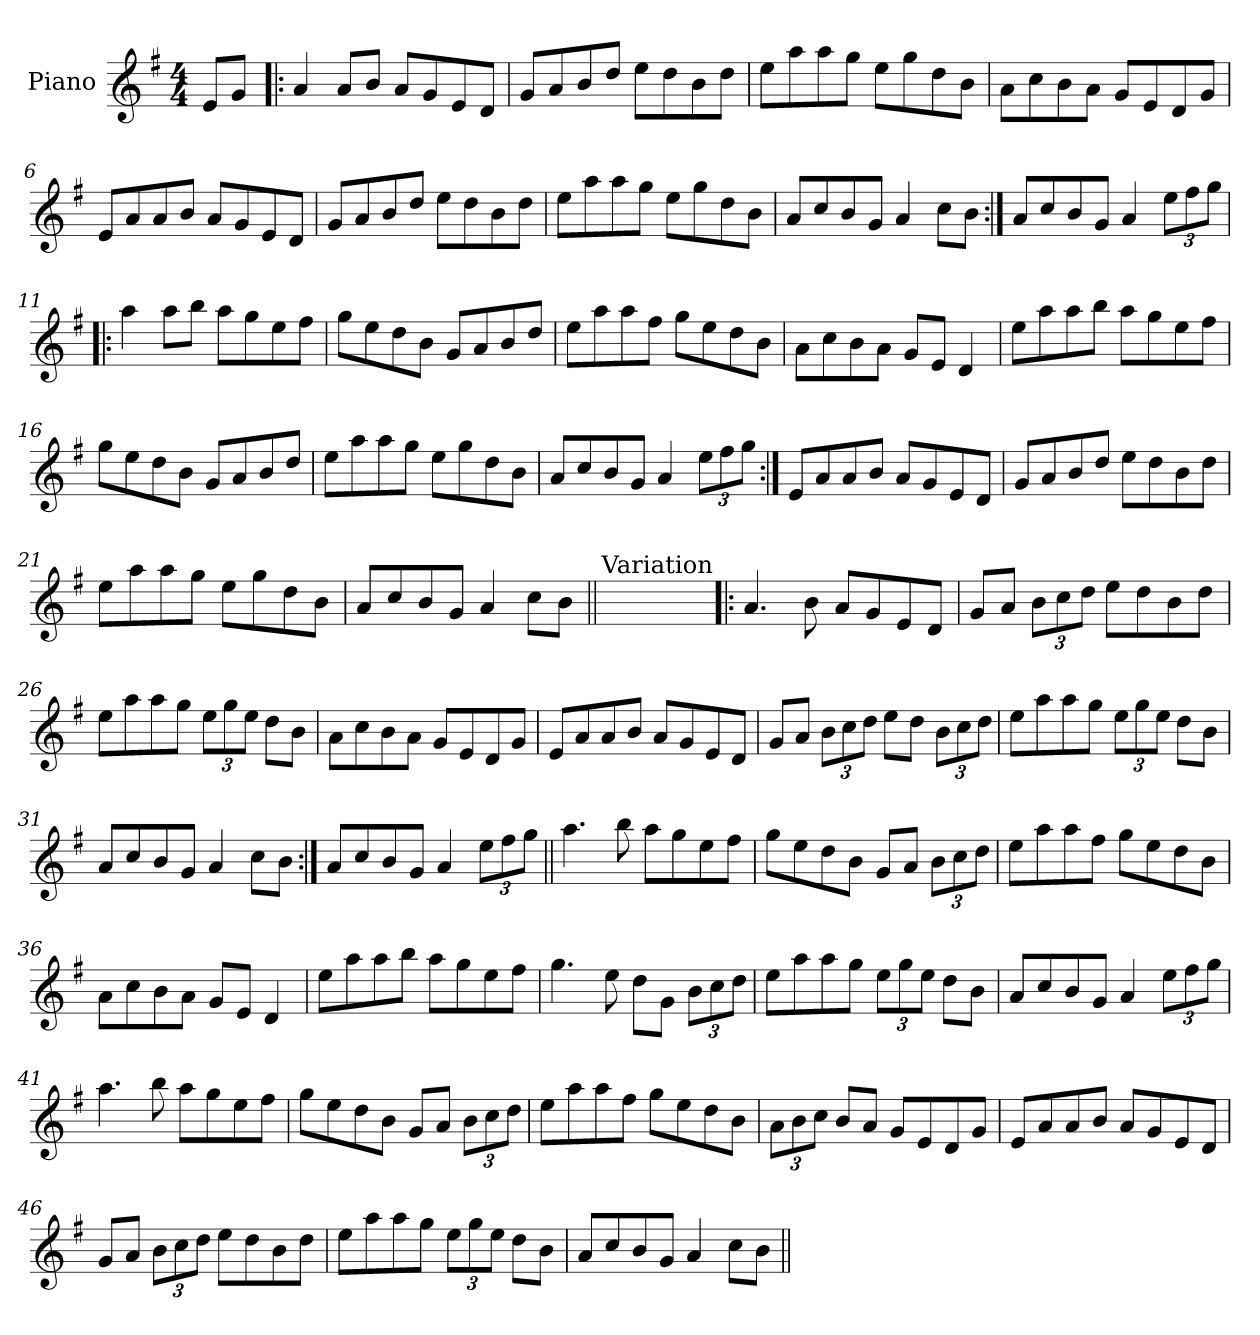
**kern
*part1
*staff1
*I"Piano
*I'Pno
*clefG2
*k[f#]
*A:dor
*M4/4
=1
8e/L
8g/J
=2!|:
4a/
8a/L
8b/J
8a/L
8g/
8e/
8d/J
=3
8g/L
8a/
8b/
8dd/J
8ee\L
8dd\
8b\
8dd\J
=4
8ee\L
8aa\
8aa\
8gg\J
8ee\L
8gg\
8dd\
8b\J
=5
8a\L
8cc\
8b\
8a\J
8g/L
8e/
8d/
8g/J
=6
8e/L
8a/
8a/
8b/J
8a/L
8g/
8e/
8d/J
=7
8g/L
8a/
8b/
8dd/J
8ee\L
8dd\
8b\
8dd\J
=8
8ee\L
8aa\
8aa\
8gg\J
8ee\L
8gg\
8dd\
8b\J
=9
8a/L
8cc/
8b/
8g/J
4a/
8cc\L
8b\J
=10:|!
8a/L
8cc/
8b/
8g/J
4a/
12ee\L
12ff#\
12gg\J
=11!|:
4aa\
8aa\L
8bb\J
8aa\L
8gg\
8ee\
8ff#\J
=12
8gg\L
8ee\
8dd\
8b\J
8g/L
8a/
8b/
8dd/J
=13
8ee\L
8aa\
8aa\
8ff#\J
8gg\L
8ee\
8dd\
8b\J
=14
8a\L
8cc\
8b\
8a\J
8g/L
8e/J
4d/
=15
8ee\L
8aa\
8aa\
8bb\J
8aa\L
8gg\
8ee\
8ff#\J
=16
8gg\L
8ee\
8dd\
8b\J
8g/L
8a/
8b/
8dd/J
=17
8ee\L
8aa\
8aa\
8gg\J
8ee\L
8gg\
8dd\
8b\J
=18
8a/L
8cc/
8b/
8g/J
4a/
12ee\L
12ff#\
12gg\J
=19:|!
8e/L
8a/
8a/
8b/J
8a/L
8g/
8e/
8d/J
=20
8g/L
8a/
8b/
8dd/J
8ee\L
8dd\
8b\
8dd\J
=21
8ee\L
8aa\
8aa\
8gg\J
8ee\L
8gg\
8dd\
8b\J
=22
8a/L
8cc/
8b/
8g/J
4a/
8cc\L
8b\J
=23||
!LO:TX:a:t=Variation
1ryy
=24!|:
4.a/
8b\
8a/L
8g/
8e/
8d/J
=25
8g/L
8a/J
12b\L
12cc\
12dd\J
8ee\L
8dd\
8b\
8dd\J
=26
8ee\L
8aa\
8aa\
8gg\J
12ee\L
12gg\
12ee\J
8dd\L
8b\J
=27
8a\L
8cc\
8b\
8a\J
8g/L
8e/
8d/
8g/J
=28
8e/L
8a/
8a/
8b/J
8a/L
8g/
8e/
8d/J
=29
8g/L
8a/J
12b\L
12cc\
12dd\J
8ee\L
8dd\J
12b\L
12cc\
12dd\J
=30
8ee\L
8aa\
8aa\
8gg\J
12ee\L
12gg\
12ee\J
8dd\L
8b\J
=31
8a/L
8cc/
8b/
8g/J
4a/
8cc\L
8b\J
=32:|!
8a/L
8cc/
8b/
8g/J
4a/
12ee\L
12ff#\
12gg\J
=33||
4.aa\
8bb\
8aa\L
8gg\
8ee\
8ff#\J
=34
8gg\L
8ee\
8dd\
8b\J
8g/L
8a/J
12b\L
12cc\
12dd\J
=35
8ee\L
8aa\
8aa\
8ff#\J
8gg\L
8ee\
8dd\
8b\J
=36
8a\L
8cc\
8b\
8a\J
8g/L
8e/J
4d/
=37
8ee\L
8aa\
8aa\
8bb\J
8aa\L
8gg\
8ee\
8ff#\J
=38
4.gg\
8ee\
8dd\L
8g\J
12b\L
12cc\
12dd\J
=39
8ee\L
8aa\
8aa\
8gg\J
12ee\L
12gg\
12ee\J
8dd\L
8b\J
=40
8a/L
8cc/
8b/
8g/J
4a/
12ee\L
12ff#\
12gg\J
=41
4.aa\
8bb\
8aa\L
8gg\
8ee\
8ff#\J
=42
8gg\L
8ee\
8dd\
8b\J
8g/L
8a/J
12b\L
12cc\
12dd\J
=43
8ee\L
8aa\
8aa\
8ff#\J
8gg\L
8ee\
8dd\
8b\J
=44
12a\L
12b\
12cc\J
8b/L
8a/J
8g/L
8e/
8d/
8g/J
=45
8e/L
8a/
8a/
8b/J
8a/L
8g/
8e/
8d/J
=46
8g/L
8a/J
12b\L
12cc\
12dd\J
8ee\L
8dd\
8b\
8dd\J
=47
8ee\L
8aa\
8aa\
8gg\J
12ee\L
12gg\
12ee\J
8dd\L
8b\J
=48
8a/L
8cc/
8b/
8g/J
4a/
8cc\L
8b\J
=||
*-
